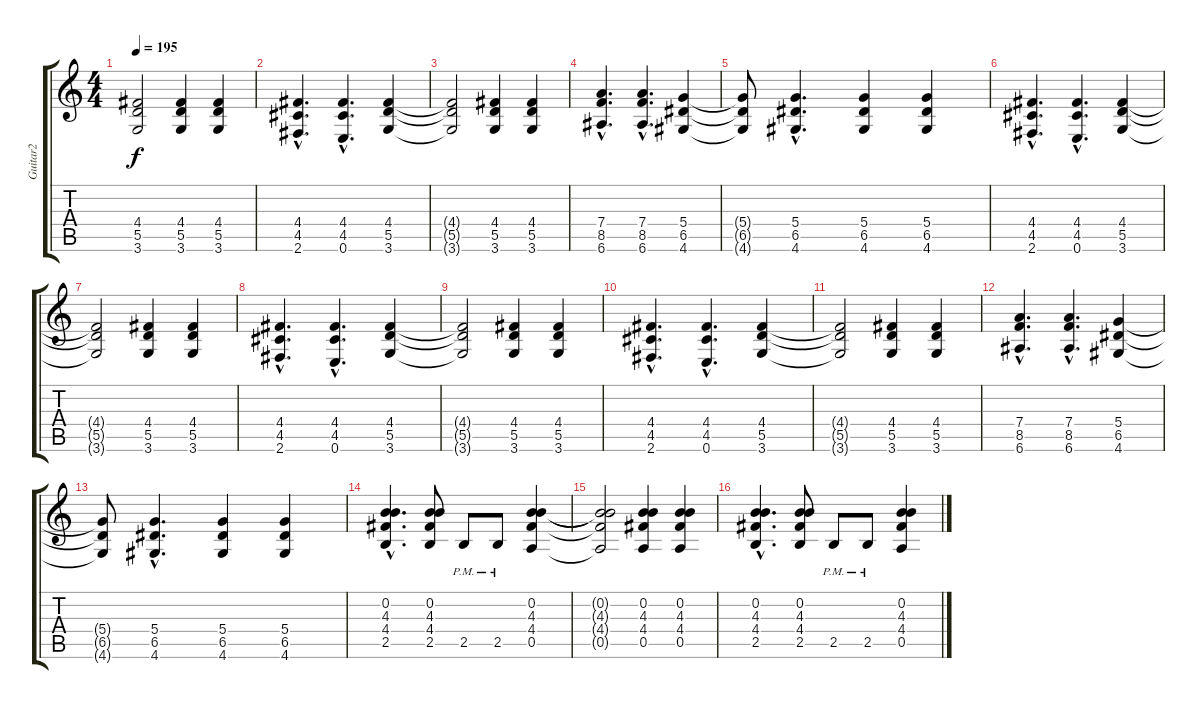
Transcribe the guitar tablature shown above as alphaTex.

\track ("Guitar2" "Guitar2") {instrument distortionguitar}
\staff {score tabs}
\tuning (E4 B3 G3 D3 A2 E2) {hide}
\ts (4 4)
\tempo 195
\clef g2
\ks c
(4.4{t} 5.5{t} 3.6{t}).2{dy f} (4.4 5.5 3.6).4 (4.4 5.5 3.6).4 |
(4.4{hac} 4.5{hac} 2.6{hac}).4{d} (4.4{hac} 4.5{hac} 0.6{hac}).4{d} (4.4 5.5 3.6).4 |
(4.4{t} 5.5{t} 3.6{t}).2 (4.4 5.5 3.6).4 (4.4 5.5 3.6).4 |
(7.4{hac} 8.5{hac} 6.6{hac}).4{d} (7.4{hac} 8.5{hac} 6.6{hac}).4{d} (5.4 6.5 4.6).4 |
(5.4{t} 6.5{t} 4.6{t}).8 (5.4{hac} 6.5{hac} 4.6{hac}).4{d} (5.4 6.5 4.6).4 (5.4 6.5 4.6).4 |
(4.4{hac} 4.5{hac} 2.6{hac}).4{d} (4.4{hac} 4.5{hac} 0.6{hac}).4{d} (4.4 5.5 3.6).4 |
(4.4{t} 5.5{t} 3.6{t}).2 (4.4 5.5 3.6).4 (4.4 5.5 3.6).4 |
(4.4{hac} 4.5{hac} 2.6{hac}).4{d} (4.4{hac} 4.5{hac} 0.6{hac}).4{d} (4.4 5.5 3.6).4 |
(4.4{t} 5.5{t} 3.6{t}).2 (4.4 5.5 3.6).4 (4.4 5.5 3.6).4 |
(4.4{hac} 4.5{hac} 2.6{hac}).4{d} (4.4{hac} 4.5{hac} 0.6{hac}).4{d} (4.4 5.5 3.6).4 |
(4.4{t} 5.5{t} 3.6{t}).2 (4.4 5.5 3.6).4 (4.4 5.5 3.6).4 |
(7.4{hac} 8.5{hac} 6.6{hac}).4{d} (7.4{hac} 8.5{hac} 6.6{hac}).4{d} (5.4 6.5 4.6).4 |
(5.4{t} 6.5{t} 4.6{t}).8 (5.4{hac} 6.5{hac} 4.6{hac}).4{d} (5.4 6.5 4.6).4 (5.4 6.5 4.6).4 |
(0.2{hac} 4.3{hac} 4.4{hac} 2.5{hac}).4{d} (0.2 4.3 4.4 2.5).8 2.5{pm}.8 2.5{pm}.8 (0.2 4.3 4.4 0.5).4 |
(0.2{t} 4.3{t} 4.4{t} 0.5{t}).2 (0.2 4.3 4.4 0.5).4 (0.2 4.3 4.4 0.5).4 |
(0.2{hac} 4.3{hac} 4.4{hac} 2.5{hac}).4{d} (0.2 4.3 4.4 2.5).8 2.5{pm}.8 2.5{pm}.8 (0.2 4.3 4.4 0.5).4
